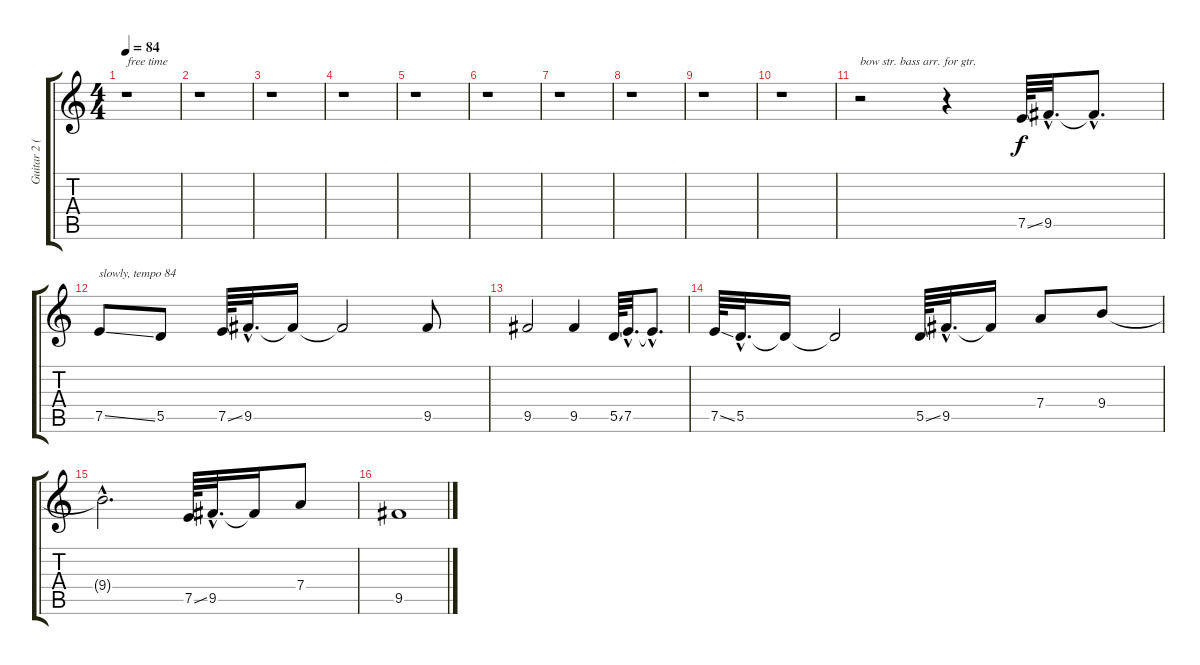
\track ("Guitar 2 (intro bass)" "Guitar 2 (") {instrument electricbassfinger}
\staff {score tabs}
\tuning (E4 B3 G3 D3 A2 E2) {hide}
\ts (4 4)
\tempo 84
\clef g2
\ks c
r.1{txt "free time" dy f instrument electricbassfinger} |
r.1 |
r.1 |
r.1 |
r.1 |
r.1 |
r.1 |
r.1 |
r.1 |
r.1 |
r.2{txt "bow str. bass arr. for gtr."} r.4 7.5{ss}.64 9.5{hac}.32{d} 9.5{hac t}.8{d} |
7.5{ss}.8{txt "slowly, tempo 84"} 5.5.8 7.5{ss}.64 9.5{hac}.32{d} 9.5{t}.16 9.5{t}.2 9.5.8 |
9.5.2 9.5.4 5.5{ss}.64 7.5{hac}.32{d} 7.5{hac t}.8{d} |
7.5{ss}.64 5.5{hac}.32{d} 5.5{t}.16 5.5{t}.2 5.5{ss}.64 9.5{hac}.32{d} 9.5{t}.16 7.4.8 9.4.8 |
9.4{hac t}.2{d} 7.5{ss}.64 9.5{hac}.32{d} 9.5{t}.16 7.4.8 |
9.5.1
